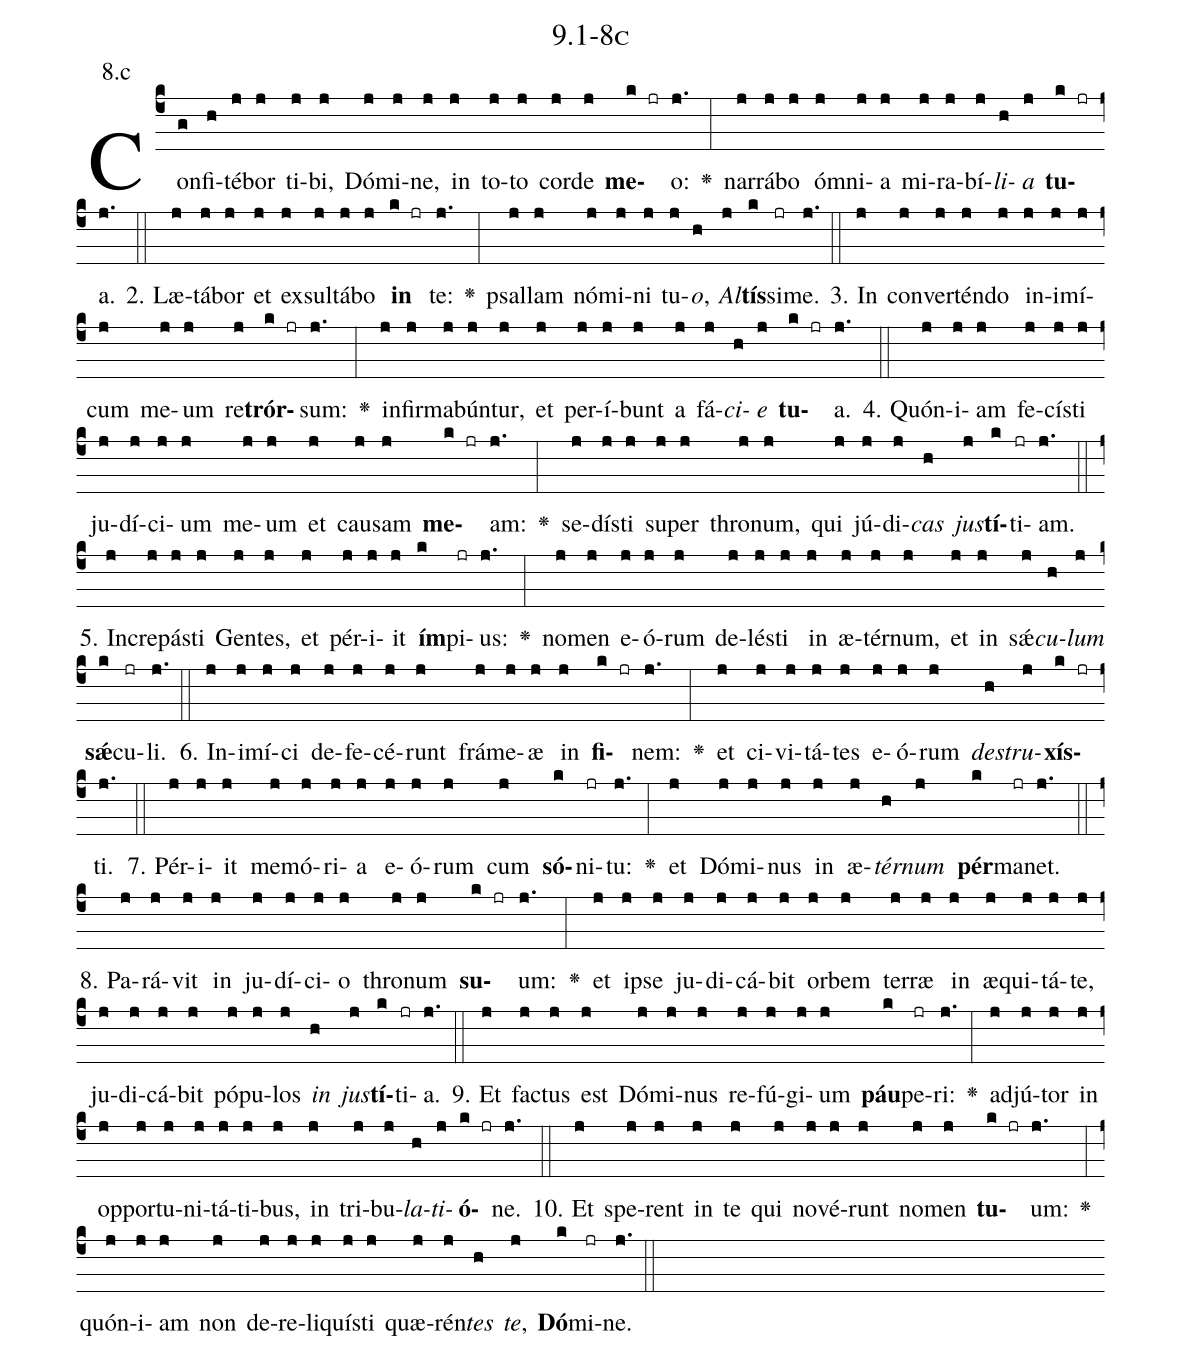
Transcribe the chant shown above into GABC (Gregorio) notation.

name: 9.1-8c;
annotation: 8.c;
%%
(c4)Con(g)fi(h)té(j)bor(j) ti(j)bi,(j) Dó(j)mi(j)ne,(j) in(j) to(j)to(j) cor(j)de(j) <b>me</b>(k jr)o:(j.) <v>\greheightstar</v>(:) nar(j)rá(j)bo(j) óm(j)ni(j)a(j) mi(j)ra(j)bí(j)<i>li</i>(h)<i>a</i>(j) <b>tu</b>(k jr)a.(j.) (::)
2. Læ(j)tá(j)bor(j) et(j) ex(j)sul(j)tá(j)bo(j) <b>in</b>(k jr) te:(j.) <v>\greheightstar</v>(:) psal(j)lam(j) nó(j)mi(j)ni(j) tu(j)<i>o</i>,(h) <i>Al</i>(j)<b>tís</b>(k)si(jr)me.(j.) (::)
3. In(j) con(j)ver(j)tén(j)do(j) in(j)i(j)mí(j)cum(j) me(j)um(j) re(j)<b>trór</b>(k jr)sum:(j.) <v>\greheightstar</v>(:) in(j)fir(j)ma(j)bún(j)tur,(j) et(j) per(j)í(j)bunt(j) a(j) fá(j)<i>ci</i>(h)<i>e</i>(j) <b>tu</b>(k jr)a.(j.) (::)
4. Quón(j)i(j)am(j) fe(j)cís(j)ti(j) ju(j)dí(j)ci(j)um(j) me(j)um(j) et(j) cau(j)sam(j) <b>me</b>(k jr)am:(j.) <v>\greheightstar</v>(:) se(j)dís(j)ti(j) su(j)per(j) thro(j)num,(j) qui(j) jú(j)di(j)<i>cas</i>(h) <i>jus</i>(j)<b>tí</b>(k)ti(jr)am.(j.) (::)
5. In(j)cre(j)pás(j)ti(j) Gen(j)tes,(j) et(j) pér(j)i(j)it(j) <b>ím</b>(k)pi(jr)us:(j.) <v>\greheightstar</v>(:) no(j)men(j) e(j)ó(j)rum(j) de(j)lés(j)ti(j) in(j) æ(j)tér(j)num,(j) et(j) in(j) sǽ(j)<i>cu</i>(h)<i>lum</i>(j) <b>sǽ</b>(k)cu(jr)li.(j.) (::)
6. In(j)i(j)mí(j)ci(j) de(j)fe(j)cé(j)runt(j) frá(j)me(j)æ(j) in(j) <b>fi</b>(k jr)nem:(j.) <v>\greheightstar</v>(:) et(j) ci(j)vi(j)tá(j)tes(j) e(j)ó(j)rum(j) <i>de</i>(h)<i>stru</i>(j)<b>xís</b>(k jr)ti.(j.) (::)
7. Pér(j)i(j)it(j) me(j)mó(j)ri(j)a(j) e(j)ó(j)rum(j) cum(j) <b>só</b>(k)ni(jr)tu:(j.) <v>\greheightstar</v>(:) et(j) Dó(j)mi(j)nus(j) in(j) æ(j)<i>tér</i>(h)<i>num</i>(j) <b>pér</b>(k)ma(jr)net.(j.) (::)
8. Pa(j)rá(j)vit(j) in(j) ju(j)dí(j)ci(j)o(j) thro(j)num(j) <b>su</b>(k jr)um:(j.) <v>\greheightstar</v>(:) et(j) ip(j)se(j) ju(j)di(j)cá(j)bit(j) or(j)bem(j) ter(j)ræ(j) in(j) æ(j)qui(j)tá(j)te,(j) ju(j)di(j)cá(j)bit(j) pó(j)pu(j)los(j) <i>in</i>(h) <i>jus</i>(j)<b>tí</b>(k)ti(jr)a.(j.) (::)
9. Et(j) fac(j)tus(j) est(j) Dó(j)mi(j)nus(j) re(j)fú(j)gi(j)um(j) <b>páu</b>(k)pe(jr)ri:(j.) <v>\greheightstar</v>(:) ad(j)jú(j)tor(j) in(j) op(j)por(j)tu(j)ni(j)tá(j)ti(j)bus,(j) in(j) tri(j)bu(j)<i>la</i>(h)<i>ti</i>(j)<b>ó</b>(k jr)ne.(j.) (::)
10. Et(j) spe(j)rent(j) in(j) te(j) qui(j) no(j)vé(j)runt(j) no(j)men(j) <b>tu</b>(k jr)um:(j.) <v>\greheightstar</v>(:) quón(j)i(j)am(j) non(j) de(j)re(j)li(j)quís(j)ti(j) quæ(j)rén(j)<i>tes</i>(h) <i>te</i>,(j) <b>Dó</b>(k)mi(jr)ne.(j.) (::)
